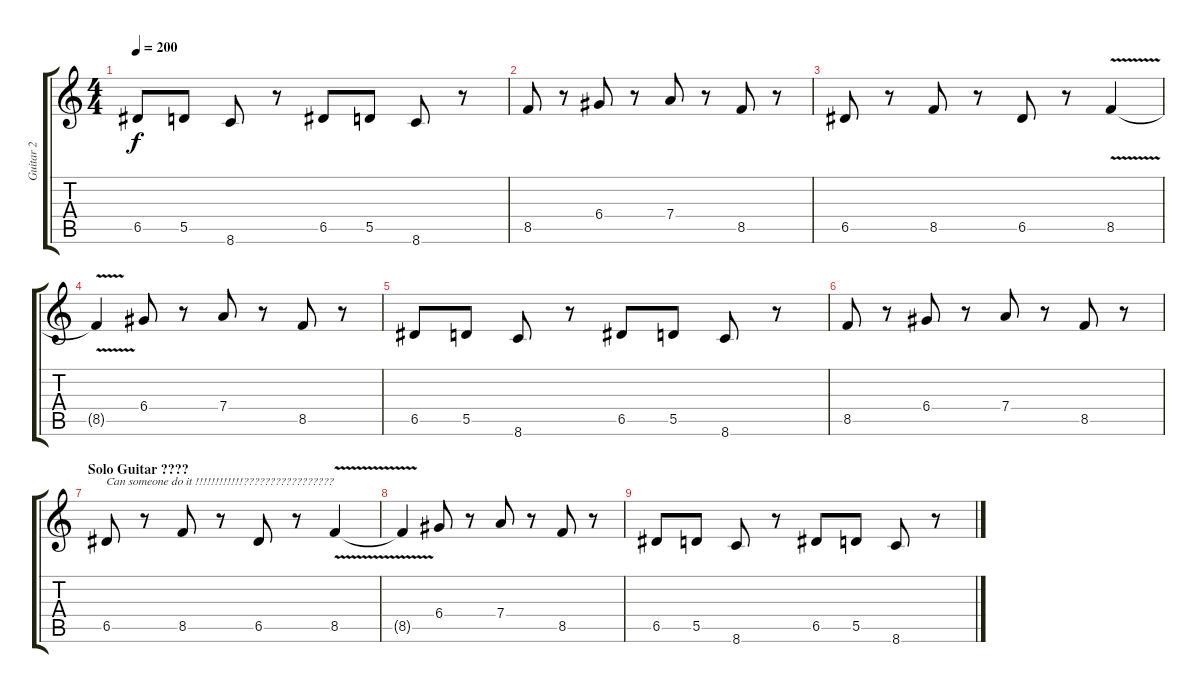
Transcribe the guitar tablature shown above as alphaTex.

\track ("Guitar 2" "Guitar 2") {instrument distortionguitar}
\staff {score tabs}
\tuning (E4 B3 G3 D3 A2 E2) {hide}
\ts (4 4)
\tempo 200
\clef g2
\ks c
6.5.8{dy f} 5.5.8 8.6.8 r.8 6.5.8 5.5.8 8.6.8 r.8 |
8.5.8 r.8 6.4.8 r.8 7.4.8 r.8 8.5.8 r.8 |
6.5.8 r.8 8.5.8 r.8 6.5.8 r.8 8.5{v}.4 |
8.5{t}.4 6.4.8 r.8 7.4.8 r.8 8.5.8 r.8 |
6.5.8 5.5.8 8.6.8 r.8 6.5.8 5.5.8 8.6.8 r.8 |
8.5.8 r.8 6.4.8 r.8 7.4.8 r.8 8.5.8 r.8 |
\section ("" "Solo Guitar ????  ")
6.5.8{txt "Can someone do it !!!!!!!!!!!!?????????????????"} r.8 8.5.8 r.8 6.5.8 r.8 8.5{v}.4 |
8.5{t}.4 6.4.8 r.8 7.4.8 r.8 8.5.8 r.8 |
6.5.8 5.5.8 8.6.8 r.8 6.5.8 5.5.8 8.6.8 r.8
